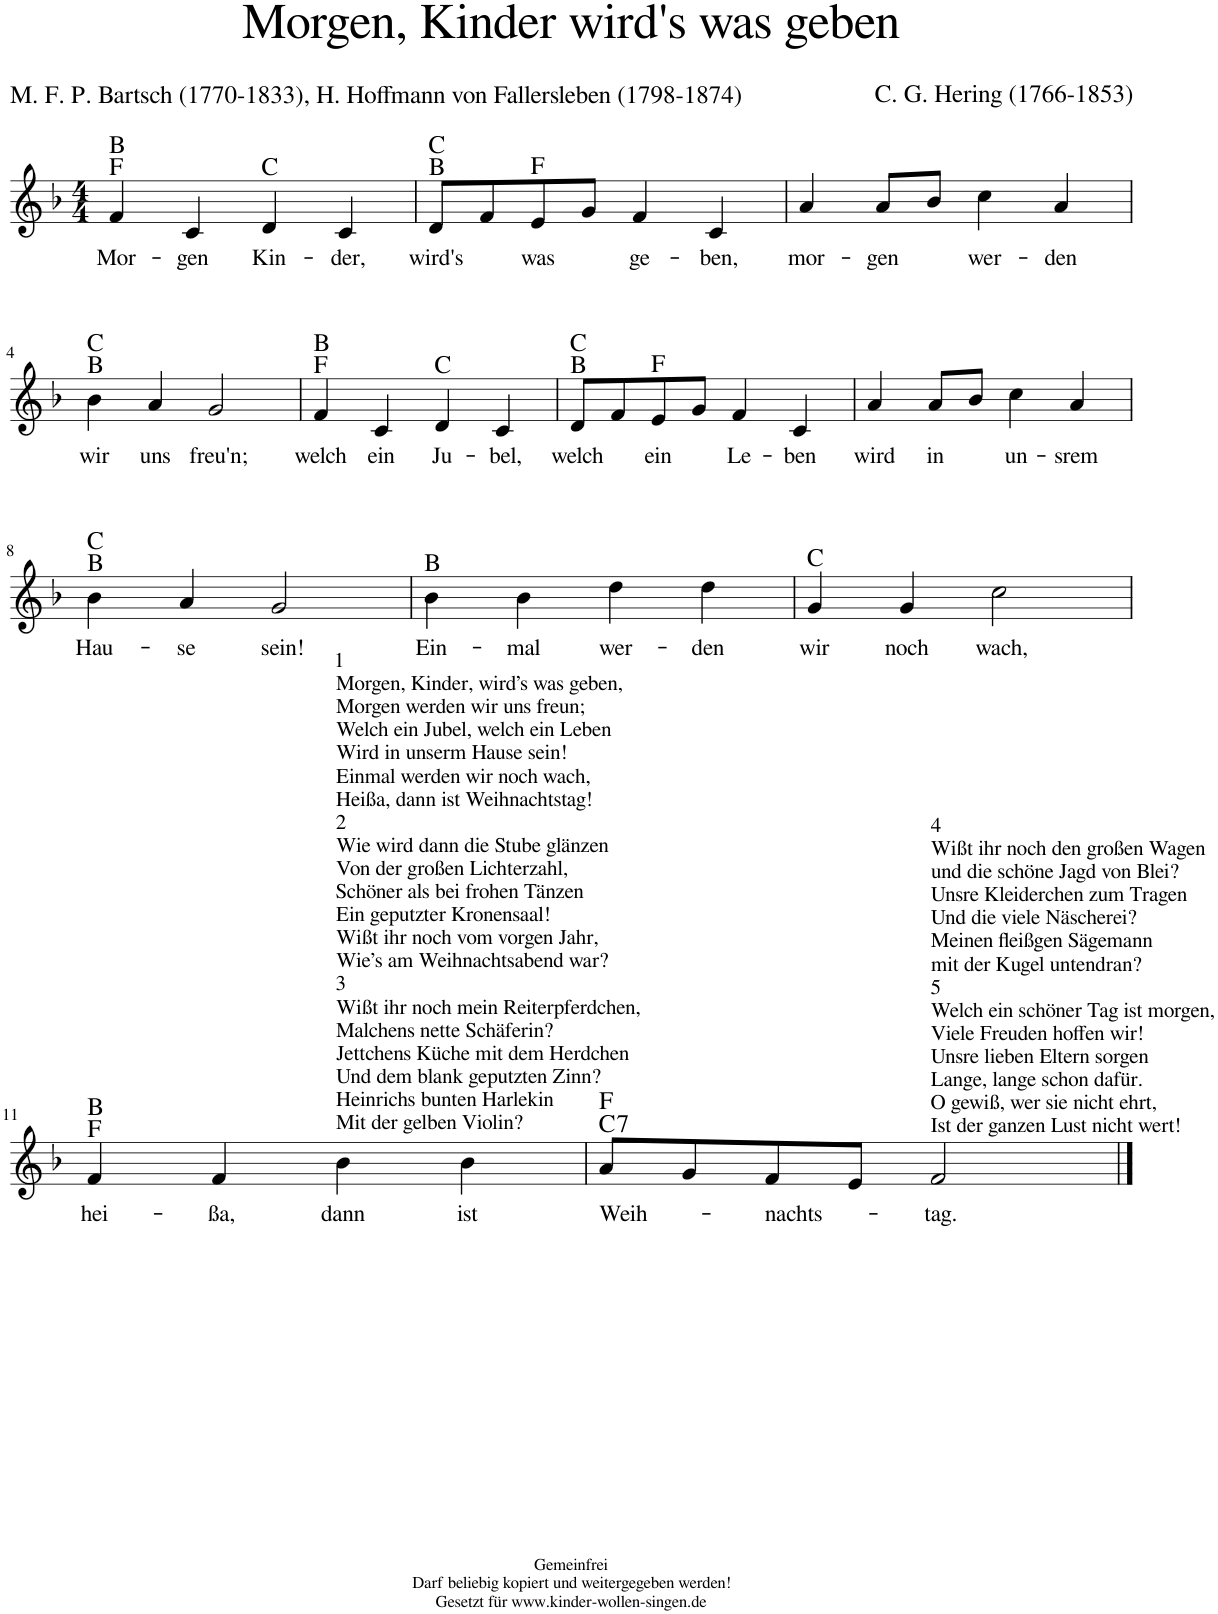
**kern	**text	**harte
*part1	*part1	*part1
*staff1	*staff1	*
*I"Voice	*	*
*clefG2	*	*
*k[b-]	*	*
*M4/4	*	*
=1	=1	=1
!	!LO:LY:b	!
4f/	Mor-	F:maj B:maj
!	!LO:LY:b	!
4c/	-gen	.
!	!LO:LY:b	!
4d/	Kin-	C:maj
!	!LO:LY:b	!
4c/	-der,	.
=2	=2	=2
!	!LO:LY:b	!
8d/L	wird's	B:maj C:maj
8f/	.	.
!	!LO:LY:b	!
8e/	was	F:maj
8g/J	.	.
!	!LO:LY:b	!
4f/	ge-	.
!	!LO:LY:b	!
4c/	-ben,	.
=3	=3	=3
!	!LO:LY:b	!
4a/	mor-	.
!	!LO:LY:b	!
8a/L	-gen	.
8b-/J	.	.
!	!LO:LY:b	!
4cc\	wer-	.
!	!LO:LY:b	!
4a/	-den	.
!!LO:LB:g=z
=4	=4	=4
!	!LO:LY:b	!
4b-\	wir	B:maj C:maj
!	!LO:LY:b	!
4a/	uns	.
!	!LO:LY:b	!
2g/	freu'n;	.
=5	=5	=5
!	!LO:LY:b	!
4f/	welch	F:maj B:maj
!	!LO:LY:b	!
4c/	ein	.
!	!LO:LY:b	!
4d/	Ju-	C:maj
!	!LO:LY:b	!
4c/	-bel,	.
=6	=6	=6
!	!LO:LY:b	!
8d/L	welch	B:maj C:maj
8f/	.	.
!	!LO:LY:b	!
8e/	ein	F:maj
8g/J	.	.
!	!LO:LY:b	!
4f/	Le-	.
!	!LO:LY:b	!
4c/	-ben	.
=7	=7	=7
!	!LO:LY:b	!
4a/	wird	.
!	!LO:LY:b	!
8a/L	in	.
8b-/J	.	.
!	!LO:LY:b	!
4cc\	un-	.
!	!LO:LY:b	!
4a/	-srem	.
!!LO:LB:g=z
=8	=8	=8
!	!LO:LY:b	!
4b-\	Hau-	B:maj C:maj
!	!LO:LY:b	!
4a/	-se	.
!	!LO:LY:b	!
2g/	sein!	.
=9	=9	=9
!	!LO:LY:b	!
4b-\	Ein-	B:maj
!	!LO:LY:b	!
4b-\	-mal	.
!	!LO:LY:b	!
4dd\	wer-	.
!	!LO:LY:b	!
4dd\	-den	.
=10	=10	=10
!	!LO:LY:b	!
4g/	wir	C:maj
!	!LO:LY:b	!
4g/	noch	.
!	!LO:LY:b	!
2cc\	wach,	.
!!LO:LB:g=z
=11	=11	=11
!	!LO:LY:b	!
4f/	hei-	F:maj B:maj
!	!LO:LY:b	!
4f/	-ßa,	.
!LO:TX:a:t=1	!	!
!LO:TX:a:t=Morgen, Kinder, wird’s was geben,	!	!
!LO:TX:a:t=Morgen werden wir uns freun;	!	!
!LO:TX:a:t=Welch ein Jubel, welch ein Leben	!	!
!LO:TX:a:t=Wird in unserm Hause sein!	!	!
!LO:TX:a:t=Einmal werden wir noch wach,	!	!
!LO:TX:a:t=Heißa, dann ist Weihnachtstag!	!	!
!LO:TX:a:t=2	!	!
!LO:TX:a:t=Wie wird dann die Stube glänzen	!	!
!LO:TX:a:t=Von der großen Lichterzahl,	!	!
!LO:TX:a:t=Schöner als bei frohen Tänzen	!	!
!LO:TX:a:t=Ein geputzter Kronensaal!	!	!
!LO:TX:a:t=Wißt ihr noch vom vorgen Jahr,	!	!
!LO:TX:a:t=Wie’s am Weihnachtsabend war?	!	!
!LO:TX:a:t=3	!	!
!LO:TX:a:t=Wißt ihr noch mein Reiterpferdchen,	!	!
!LO:TX:a:t=Malchens nette Schäferin?	!	!
!LO:TX:a:t=Jettchens Küche mit dem Herdchen	!	!
!LO:TX:a:t=Und dem blank geputzten Zinn?	!	!
!LO:TX:a:t=Heinrichs bunten Harlekin	!	!
!LO:TX:a:t=Mit der gelben Violin?	!	!
!	!LO:LY:b	!
4b-\	dann	.
!	!LO:LY:b	!
4b-\	ist	.
=12	=12	=12
!	!LO:LY:b	!LO:H:n=1:kt=7
8a/L	Weih-	C:7 F:maj
8g/	.	.
!	!LO:LY:b	!
8f/	-nachts-	.
8e/J	.	.
!LO:TX:a:t=4	!	!
!LO:TX:a:t=Wißt ihr noch den großen Wagen	!	!
!LO:TX:a:t=und die schöne Jagd von Blei?	!	!
!LO:TX:a:t=Unsre Kleiderchen zum Tragen	!	!
!LO:TX:a:t=Und die viele Näscherei?	!	!
!LO:TX:a:t=Meinen fleißgen Sägemann	!	!
!LO:TX:a:t=mit der Kugel untendran?	!	!
!LO:TX:a:t=5	!	!
!LO:TX:a:t=Welch ein schöner Tag ist morgen,	!	!
!LO:TX:a:t=Viele Freuden hoffen wir!	!	!
!LO:TX:a:t=Unsre lieben Eltern sorgen	!	!
!LO:TX:a:t=Lange, lange schon dafür.	!	!
!LO:TX:a:t=O gewiß, wer sie nicht ehrt,	!	!
!LO:TX:a:t=Ist der ganzen Lust nicht wert!	!	!
!	!LO:LY:b	!
2f/	-tag.	.
==	==	==
*-	*-	*-
